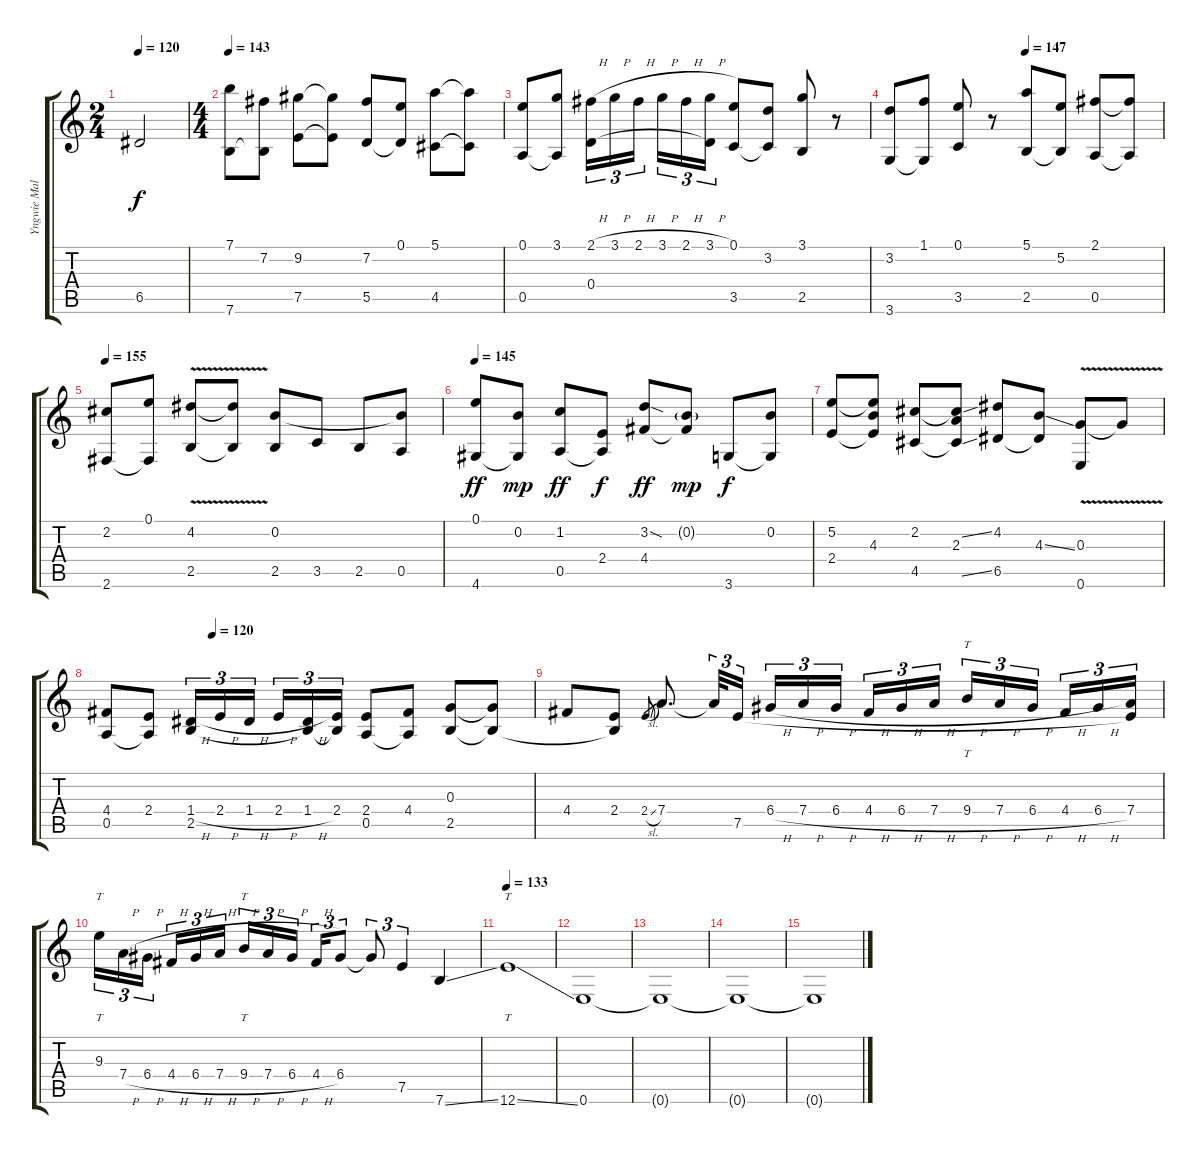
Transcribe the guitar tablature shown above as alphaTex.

\track ("Yngwie Malmsteen" "Yngwie Mal") {instrument electricguitarclean}
\staff {score tabs}
\tuning (E4 B3 G3 D3 A2 E2) {hide}
\ts (2 4)
\tempo 120
\clef g2
\ks c
6.5{t}.2{dy f} |
\ts (4 4)
\tempo 143
(7.1 7.6).8 (7.2 7.6{t}).8 (9.2 7.5).8 (9.2{t} 7.5{t}).8 (7.2 5.5).8 (0.1 5.5{t}).8 (5.1 4.5).8 (5.1{t} 4.5{t}).8 |
(0.1 0.5).8 (3.1 0.5{t}).8 (2.1{h} 0.4).16{tu (3 2)} 3.1{h}.16{tu (3 2)} 2.1{h}.16{tu (3 2) beam splitsecondary} 3.1{h}.16{tu (3 2)} 2.1{h}.16{tu (3 2)} (3.1{h} 0.4{t}).16{tu (3 2)} (0.1 3.5).8 (3.2 3.5{t}).8 (3.1 2.5).8 r.8 |
\tempo (147 0.5)
(3.2 3.6).8 (1.1 3.6{t}).8 (0.1 3.5).8 r.8 (5.1 2.5).8 (5.2 2.5{t}).8 (2.1 0.5).8 (2.1{t} 0.5{t}).8 |
\tempo 155
(2.2 2.6).8 (0.1 2.6{t}).8 (4.2{v} 2.5).8 (4.2{t} 2.5{t}).8 (0.2 2.5).8 3.5.8 2.5.8 (0.2{t} 0.5).8 |
\tempo 145
(0.1 4.6).8{dy ff} (0.2 4.6{t}).8{dy mp} (1.2 0.5).8{dy ff} (2.4 0.5{t}).8{dy f} (3.2{sod} 4.4).8{dy ff} (0.2{g} 4.4{t}).8{dy mp} 3.6.8{dy f} (0.2 3.6{t}).8 |
(5.2 2.4).8 (5.2{t} 4.3 2.4{t}).8 (2.2 4.5).8 (2.2{ss t} 2.3 4.5{ss t}).8 (4.2 6.5).8 (4.3{ss} 6.5{t}).8 (0.3{v} 0.6).8 0.3{t}.8 |
\tempo (120 0.25)
(4.4 0.5).8 (2.4 0.5{t}).8 (1.4{h} 2.5).16{tu (3 2)} 2.4{h}.16{tu (3 2)} 1.4{h}.16{tu (3 2) beam splitsecondary} 2.4{h}.16{tu (3 2)} (1.4{h} 2.5{t}).16{tu (3 2)} (2.4 2.5{t}).16{tu (3 2)} (2.4 0.5).8 (4.4 0.5{t}).8 (0.3 2.5).8 (0.3{t} 2.5{t}).8 |
4.4.8 (2.4 2.5{t}).8 2.4{sl}.8{gr} 7.4.8{d} 7.4{t}.32{tu (3 2)} 7.5.16{tu (3 2)} 6.4{h}.16{tu (3 2)} 7.4{h}.16{tu (3 2)} 6.4{h}.16{tu (3 2) beam splitsecondary} 4.4{h}.16{tu (3 2)} 6.4{h}.16{tu (3 2)} 7.4{h}.16{tu (3 2)} 9.4{h}.16{tt tu (3 2)} 7.4{h}.16{tu (3 2)} 6.4{h}.16{tu (3 2) beam splitsecondary} 4.4{h}.16{tu (3 2)} 6.4{h}.16{tu (3 2)} (7.4 7.5{t}).16{tu (3 2)} |
9.3.16{tt tu (3 2)} 7.4{h}.16{tu (3 2)} 6.4{h}.16{tu (3 2) beam splitsecondary} 4.4{h}.16{tu (3 2)} 6.4{h}.16{tu (3 2)} 7.4{h}.16{tu (3 2)} 9.4{h}.16{tt tu (3 2)} 7.4{h}.16{tu (3 2)} 6.4{h}.16{tu (3 2) beam splitsecondary} 4.4{h}.16{tu (3 2)} 6.4.8{tu (3 2)} 6.4{t}.8{tu (3 2)} 7.5.4{tu (3 2)} 7.6{ss}.4 |
\tempo 133
12.6{ss}.1{tt} |
0.6.1 |
0.6{t}.1 |
0.6{t}.1 |
0.6{t}.1
